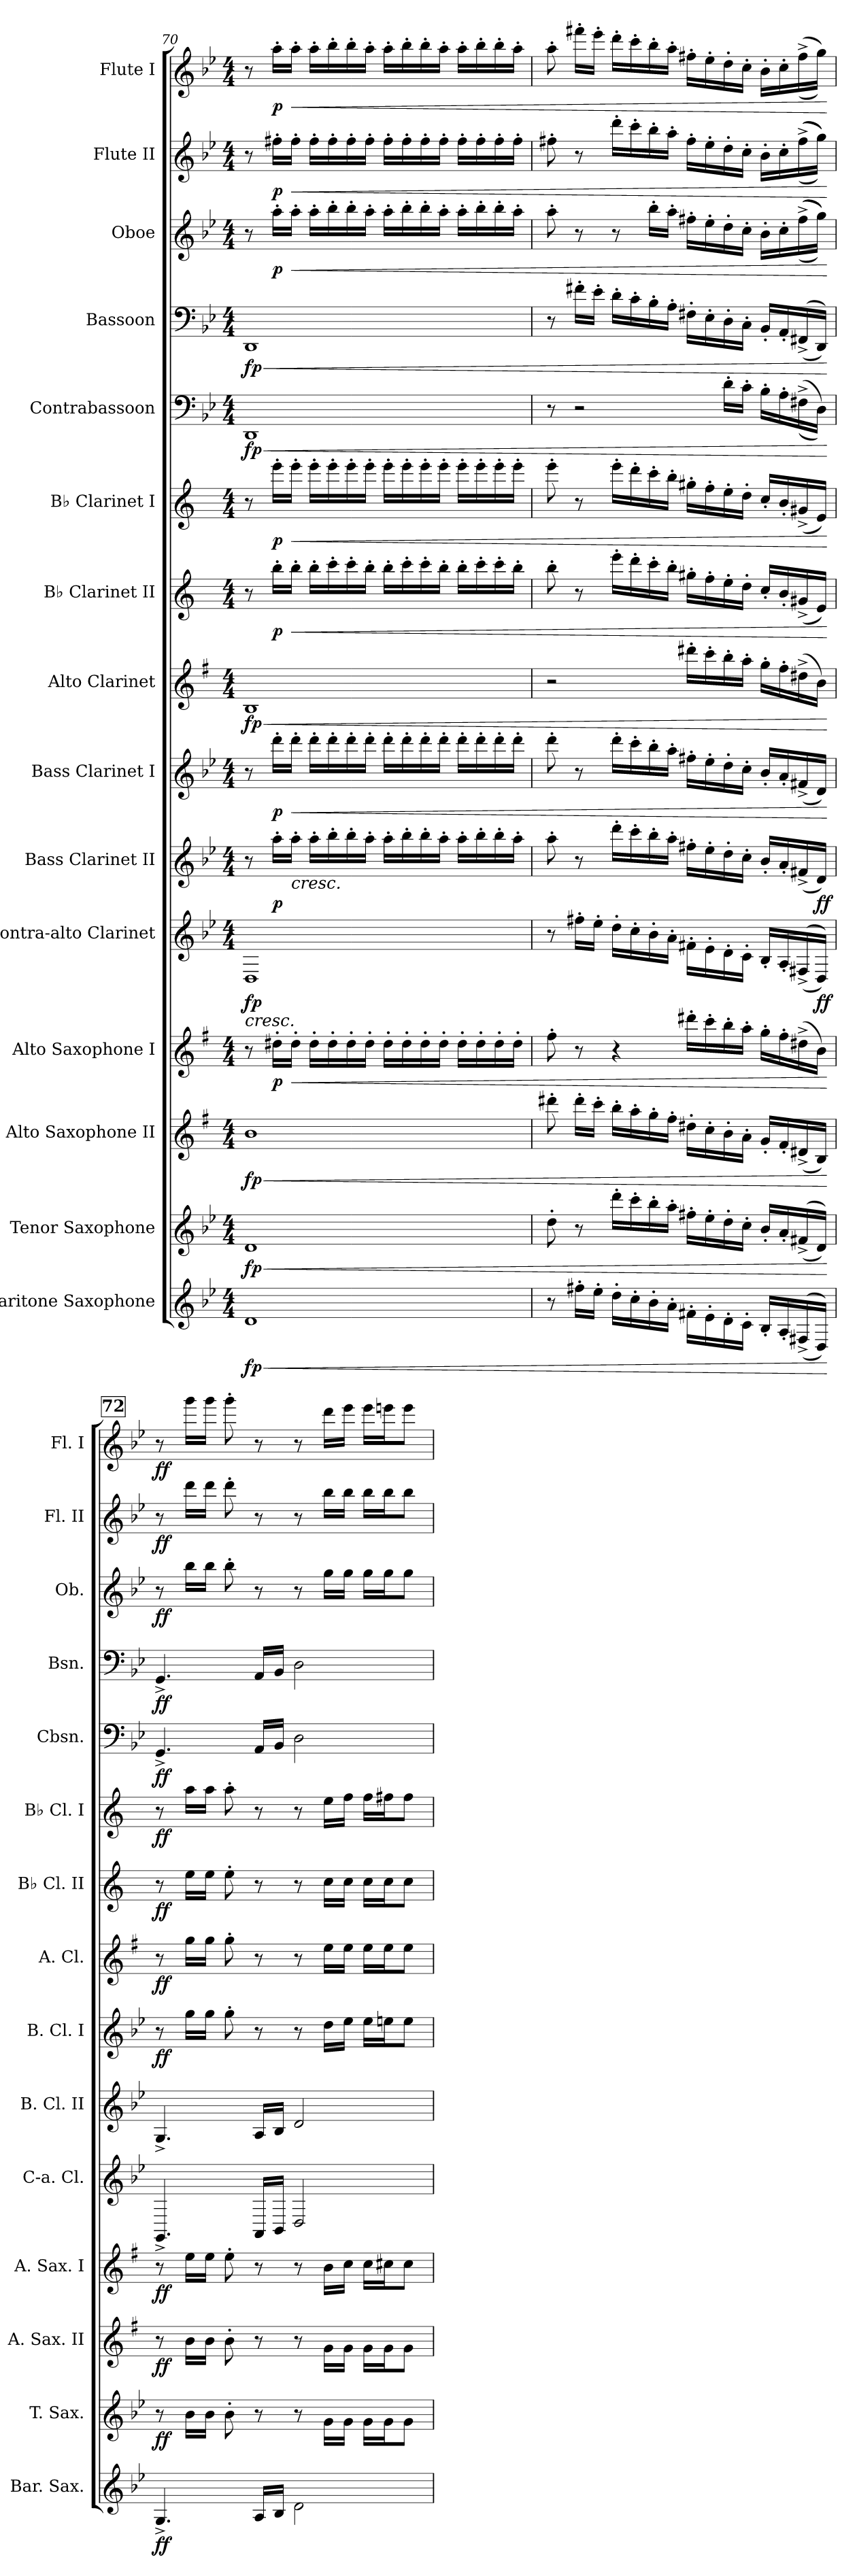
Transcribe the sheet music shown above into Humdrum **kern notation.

**kern	**dynam	**kern	**dynam	**kern	**dynam	**kern	**dynam	**kern	**dynam	**kern	**dynam	**kern	**dynam	**kern	**dynam	**kern	**dynam	**kern	**dynam	**kern	**dynam	**kern	**dynam	**kern	**dynam	**kern	**dynam	**kern	**dynam
*part15	*part15	*part14	*part14	*part13	*part13	*part12	*part12	*part11	*part11	*part10	*part10	*part9	*part9	*part8	*part8	*part7	*part7	*part6	*part6	*part5	*part5	*part4	*part4	*part3	*part3	*part2	*part2	*part1	*part1
*staff15	*staff15	*staff14	*staff14	*staff13	*staff13	*staff12	*staff12	*staff11	*staff11	*staff10	*staff10	*staff9	*staff9	*staff8	*staff8	*staff7	*staff7	*staff6	*staff6	*staff5	*staff5	*staff4	*staff4	*staff3	*staff3	*staff2	*staff2	*staff1	*staff1
*I"Baritone Saxophone	*	*I"Tenor Saxophone	*	*I"Alto Saxophone II	*	*I"Alto Saxophone I	*	*I"Contra-alto Clarinet	*	*I"Bass Clarinet II	*	*I"Bass Clarinet I	*	*I"Alto Clarinet	*	*I"B♭ Clarinet II	*	*I"B♭ Clarinet I	*	*I"Contrabassoon	*	*I"Bassoon	*	*I"Oboe	*	*I"Flute II	*	*I"Flute I	*
*I'Bar. Sax.	*	*I'T. Sax.	*	*I'A. Sax. II	*	*I'A. Sax. I	*	*I'C-a. Cl.	*	*I'B. Cl. II	*	*I'B. Cl. I	*	*I'A. Cl.	*	*I'B♭ Cl. II	*	*I'B♭ Cl. I	*	*I'Cbsn.	*	*I'Bsn.	*	*I'Ob.	*	*I'Fl. II	*	*I'Fl. I	*
!!LO:PB:g=z
*clefG2	*	*clefG2	*	*clefG2	*	*clefG2	*	*clefG2	*	*clefG2	*	*clefG2	*	*clefG2	*	*clefG2	*	*clefG2	*	*clefF4	*	*clefF4	*	*clefG2	*	*clefG2	*	*clefG2	*
*ITrd12c21	*	*ITrd8c14	*	*ITrd5c9	*	*ITrd5c9	*	*ITrd12c21	*	*ITrd8c14	*	*ITrd8c14	*	*ITrd5c9	*	*ITrd1c2	*	*ITrd1c2	*	*ITrd7c12	*	*	*	*	*	*	*	*	*
*k[b-e-]	*	*k[b-e-]	*	*k[b-e-]	*	*k[b-e-]	*	*k[b-e-]	*	*k[b-e-]	*	*k[b-e-]	*	*k[b-e-]	*	*k[b-e-]	*	*k[b-e-]	*	*k[b-e-]	*	*k[b-e-]	*	*k[b-e-]	*	*k[b-e-]	*	*k[b-e-]	*
*M4/4	*	*M4/4	*	*M4/4	*	*M4/4	*	*M4/4	*	*M4/4	*	*M4/4	*	*M4/4	*	*M4/4	*	*M4/4	*	*M4/4	*	*M4/4	*	*M4/4	*	*M4/4	*	*M4/4	*
=70	=70	=70	=70	=70	=70	=70	=70	=70	=70	=70	=70	=70	=70	=70	=70	=70	=70	=70	=70	=70	=70	=70	=70	=70	=70	=70	=70	=70	=70
!	!LO:HP:b	!	!LO:HP:b	!	!LO:HP:b	!	!	!	!LO:HP:b	!	!	!	!	!	!LO:HP:b	!	!	!	!	!	!LO:HP:b	!	!LO:HP:b	!	!	!	!	!	!
!	!LO:DY:n=1:b	!	!LO:DY:n=1:b	!	!LO:DY:n=1:b	!	!	!	!LO:DY:n=1:b	!	!	!	!	!	!LO:DY:n=1:b	!	!	!	!	!	!LO:DY:n=1:b	!	!LO:DY:n=1:b	!	!	!	!	!	!
1D	< fp	1D	< fp	1d	< fp	8r	.	1DD	< fp	8r	.	8r	.	1D	< fp	8r	.	8r	.	1DDD	< fp	1DD	< fp	8r	.	8r	.	8r	.
!	!	!	!	!	!	!	!LO:DY:b	!	!	!	!LO:DY:b	!	!LO:DY:b	!	!	!	!LO:DY:b	!	!LO:DY:b	!	!	!	!	!	!LO:DY:b	!	!LO:DY:b	!	!LO:DY:b
.	.	.	.	.	.	16f#X'\LL	p	.	.	16a'\LL	p	16dd'\LL	p	.	.	16aa'\LL	p	16ddd'\LL	p	.	.	.	.	16aa'\LL	p	16ff#X'\LL	p	16aa'\LL	p
!	!	!	!	!	!	!	!LO:HP:b	!	!	!	!LO:HP:b	!	!LO:HP:b	!	!	!	!LO:HP:b	!	!LO:HP:b	!	!	!	!	!	!LO:HP:b	!	!LO:HP:b	!	!LO:HP:b
.	.	.	.	.	.	16f#'\JJ	<	.	.	16a'\JJ	<	16dd'\JJ	<	.	.	16aa'\JJ	<	16ddd'\JJ	<	.	.	.	.	16aa'\JJ	<	16ff#'\JJ	<	16aa'\JJ	<
.	.	.	.	.	.	16f#'\LL	.	.	.	16a'\LL	.	16dd'\LL	.	.	.	16aa'\LL	.	16ddd'\LL	.	.	.	.	.	16aa'\LL	.	16ff#'\LL	.	16aa'\LL	.
.	.	.	.	.	.	16f#'\	.	.	.	16b-'\	.	16dd'\	.	.	.	16bb-'\	.	16ddd'\	.	.	.	.	.	16bb-'\	.	16ff#'\	.	16bb-'\	.
.	.	.	.	.	.	16f#'\	.	.	.	16b-'\	.	16dd'\	.	.	.	16bb-'\	.	16ddd'\	.	.	.	.	.	16bb-'\	.	16ff#'\	.	16bb-'\	.
.	.	.	.	.	.	16f#'\JJ	.	.	.	16a'\JJ	.	16dd'\JJ	.	.	.	16aa'\JJ	.	16ddd'\JJ	.	.	.	.	.	16aa'\JJ	.	16ff#'\JJ	.	16aa'\JJ	.
.	.	.	.	.	.	16f#'\LL	.	.	.	16a'\LL	.	16dd'\LL	.	.	.	16aa'\LL	.	16ddd'\LL	.	.	.	.	.	16aa'\LL	.	16ff#'\LL	.	16aa'\LL	.
.	.	.	.	.	.	16f#'\	.	.	.	16b-'\	.	16dd'\	.	.	.	16bb-'\	.	16ddd'\	.	.	.	.	.	16bb-'\	.	16ff#'\	.	16bb-'\	.
.	.	.	.	.	.	16f#'\	.	.	.	16b-'\	.	16dd'\	.	.	.	16bb-'\	.	16ddd'\	.	.	.	.	.	16bb-'\	.	16ff#'\	.	16bb-'\	.
.	.	.	.	.	.	16f#'\JJ	.	.	.	16a'\JJ	.	16dd'\JJ	.	.	.	16aa'\JJ	.	16ddd'\JJ	.	.	.	.	.	16aa'\JJ	.	16ff#'\JJ	.	16aa'\JJ	.
.	.	.	.	.	.	16f#'\LL	.	.	.	16a'\LL	.	16dd'\LL	.	.	.	16aa'\LL	.	16ddd'\LL	.	.	.	.	.	16aa'\LL	.	16ff#'\LL	.	16aa'\LL	.
.	.	.	.	.	.	16f#'\	.	.	.	16b-'\	.	16dd'\	.	.	.	16bb-'\	.	16ddd'\	.	.	.	.	.	16bb-'\	.	16ff#'\	.	16bb-'\	.
.	.	.	.	.	.	16f#'\	.	.	.	16b-'\	.	16dd'\	.	.	.	16bb-'\	.	16ddd'\	.	.	.	.	.	16bb-'\	.	16ff#'\	.	16bb-'\	.
.	.	.	.	.	.	16f#'\JJ	.	.	.	16a'\JJ	.	16dd'\JJ	.	.	.	16aa'\JJ	.	16ddd'\JJ	.	.	.	.	.	16aa'\JJ	.	16ff#'\JJ	.	16aa'\JJ	.
=71	=71	=71	=71	=71	=71	=71	=71	=71	=71	=71	=71	=71	=71	=71	=71	=71	=71	=71	=71	=71	=71	=71	=71	=71	=71	=71	=71	=71	=71
8r	.	8d'\	.	8ff#X'\	.	8a'\	.	8r	.	8a'\	.	8dd'\	.	2r	.	8aa'\	.	8ddd'\	.	8r	.	8r	.	8aa'\	.	8ff#X'\	.	8aa'\	.
16f#X'\LL	.	8r	.	16ff#'\LL	.	8r	.	16f#X'\LL	.	8r	.	8r	.	.	.	8r	.	8r	.	2r	.	16f#X'\LL	.	8r	.	8r	.	16fff#X'\LL	.
16e-'\JJ	.	.	.	16ee-'\JJ	.	.	.	16e-'\JJ	.	.	.	.	.	.	.	.	.	.	.	.	.	16e-'\JJ	.	.	.	.	.	16eee-'\JJ	.
16d'\LL	.	16dd'\LL	.	16dd'\LL	.	4r	.	16d'\LL	.	16dd'\LL	.	16dd'\LL	.	.	.	16ddd'\LL	.	16ddd'\LL	.	.	.	16d'\LL	.	8r	.	16ddd'\LL	.	16ddd'\LL	.
16c'\	.	16cc'\	.	16cc'\	.	.	.	16c'\	.	16cc'\	.	16cc'\	.	.	.	16ccc'\	.	16ccc'\	.	.	.	16c'\	.	.	.	16ccc'\	.	16ccc'\	.
16B-'\	.	16b-'\	.	16b-'\	.	.	.	16B-'\	.	16b-'\	.	16b-'\	.	.	.	16bb-'\	.	16bb-'\	.	.	.	16B-'\	.	16bb-'\LL	.	16bb-'\	.	16bb-'\	.
16A'\JJ	.	16a'\JJ	.	16a'\JJ	.	.	.	16A'\JJ	.	16a'\JJ	.	16a'\JJ	.	.	.	16aa'\JJ	.	16aa'\JJ	.	.	.	16A'\JJ	.	16aa'\JJ	.	16aa'\JJ	.	16aa'\JJ	.
16F#X'\LL	.	16f#X'\LL	.	16f#X'\LL	.	16ff#X'\LL	.	16F#X'\LL	.	16f#X'\LL	.	16f#X'\LL	.	16ff#X'\LL	.	16ff#X'\LL	.	16ff#X'\LL	.	.	.	16F#X'\LL	.	16ff#X'\LL	.	16ff#'\LL	.	16ff#X'\LL	.
16E-'\	.	16e-'\	.	16e-'\	.	16ee-'\	.	16E-'\	.	16e-'\	.	16e-'\	.	16ee-'\	.	16ee-'\	.	16ee-'\	.	.	.	16E-'\	.	16ee-'\	.	16ee-'\	.	16ee-'\	.
16D'\	.	16d'\	.	16d'\	.	16dd'\	.	16D'\	.	16d'\	.	16d'\	.	16dd'\	.	16dd'\	.	16dd'\	.	16D'\LL	.	16D'\	.	16dd'\	.	16dd'\	.	16dd'\	.
16C'\JJ	.	16c'\JJ	.	16c'\JJ	.	16cc'\JJ	.	16C'\JJ	.	16c'\JJ	.	16c'\JJ	.	16cc'\JJ	.	16cc'\JJ	.	16cc'\JJ	.	16C'\JJ	.	16C'\JJ	.	16cc'\JJ	.	16cc'\JJ	.	16cc'\JJ	.
16BB-'/LL	.	16B-'/LL	.	16B-'/LL	.	16b-'\LL	.	16BB-'/LL	.	16B-'/LL	.	16B-'/LL	.	16b-'\LL	.	16b-'/LL	.	16b-'/LL	.	16BB-'\LL	.	16BB-'/LL	.	16b-'\LL	.	16b-'\LL	.	16b-'\LL	.
16AA'/	.	16A'/	.	16A'/	.	16a'\	.	16AA'/	.	16A'/	.	16A'/	.	16a'\	.	16a'/	.	16a'/	.	16AA'\	.	16AA'/	.	16cc'\	.	16cc'\	.	16cc'\	.
(>(>16FF#X^/	.	(>(>16F#X^/	.	(>16F#X^/	.	(>16f#X^\	.	(>(>16FF#X^/	.	(>16F#X^/	.	(>16F#X^/	.	(>16f#X^\	.	(>16f#X^/	.	(>16f#X^/	.	(>(>16FF#X^\	.	(>(>16FF#X^/	.	(>(>(>16ff#^\	.	(>(>(>16ff#^\	.	(>(>16ff#^\	.
!	!	!	!	!	!	!	!	!	!LO:DY:b	!	!LO:DY:b	!	!	!	!	!	!	!	!	!	!	!	!	!	!	!	!	!	!
16DD/JJ))	.	16D/JJ))	.	16D/JJ)	.	16d\JJ)	.	16DD/JJ))	ff	16D/JJ)	ff	16D/JJ)	.	16d\JJ)	.	16d/JJ)	.	16d/JJ)	.	16DD\JJ))	.	16DD/JJ))	.	16gg\JJ)))	.	16gg\JJ)))	.	16gg\JJ))	.
.	[	.	[	.	[	.	[	.	[	.	[	.	[	.	[	.	[	.	[	.	[	.	[	.	[	.	[	.	[
!!LO:REH:place=s1:a:B:fs=14:t=72
=72	=72	=72	=72	=72	=72	=72	=72	=72	=72	=72	=72	=72	=72	=72	=72	=72	=72	=72	=72	=72	=72	=72	=72	=72	=72	=72	=72	=72	=72
!	!LO:DY:b	!	!LO:DY:b	!	!LO:DY:b	!	!LO:DY:b	!	!	!	!	!	!LO:DY:b	!	!LO:DY:b	!	!LO:DY:b	!	!LO:DY:b	!	!LO:DY:b	!	!LO:DY:b	!	!LO:DY:b	!	!LO:DY:b	!	!LO:DY:b
4.GG^/	ff	8r	ff	8r	ff	8r	ff	4.GGG^/	.	4.GG^/	.	8r	ff	8r	ff	8r	ff	8r	ff	4.GGG^/	ff	4.GG^/	ff	8r	ff	8r	ff	8r	ff
.	.	16B-\LL	.	16d\LL	.	16g\LL	.	.	.	.	.	16g\LL	.	16b-\LL	.	16dd\LL	.	16gg\LL	.	.	.	.	.	16bb-\LL	.	16ddd\LL	.	16ggg\LL	.
.	.	16B-\JJ	.	16d\JJ	.	16g\JJ	.	.	.	.	.	16g\JJ	.	16b-\JJ	.	16dd\JJ	.	16gg\JJ	.	.	.	.	.	16bb-\JJ	.	16ddd\JJ	.	16ggg\JJ	.
.	.	8B-'\	.	8d'\	.	8g'\	.	.	.	.	.	8g'\	.	8b-'\	.	8dd'\	.	8gg'\	.	.	.	.	.	8bb-'\	.	8ddd'\	.	8ggg'\	.
16AA/LL	.	8r	.	8r	.	8r	.	16AAA/LL	.	16AA/LL	.	8r	.	8r	.	8r	.	8r	.	16AAA/LL	.	16AA/LL	.	8r	.	8r	.	8r	.
16BB-/JJ	.	.	.	.	.	.	.	16BBB-/JJ	.	16BB-/JJ	.	.	.	.	.	.	.	.	.	16BBB-/JJ	.	16BB-/JJ	.	.	.	.	.	.	.
2D\	.	8r	.	8r	.	8r	.	2DD/	.	2D/	.	8r	.	8r	.	8r	.	8r	.	2DD\	.	2D\	.	8r	.	8r	.	8r	.
.	.	16G\LL	.	16B-\LL	.	16d\LL	.	.	.	.	.	16d\LL	.	16g\LL	.	16b-\LL	.	16dd\LL	.	.	.	.	.	16gg\LL	.	16bb-\LL	.	16ddd\LL	.
.	.	16G\JJ	.	16B-\JJ	.	16e-\JJ	.	.	.	.	.	16e-\JJ	.	16g\JJ	.	16b-\JJ	.	16ee-\JJ	.	.	.	.	.	16gg\JJ	.	16bb-\JJ	.	16eee-\JJ	.
.	.	16G\LL	.	16B-\LL	.	16e-\LL	.	.	.	.	.	16e-\LL	.	16g\LL	.	16b-\LL	.	16ee-\LL	.	.	.	.	.	16gg\LL	.	16bb-\LL	.	16eee-\LL	.
.	.	16G\J	.	16B-\J	.	16en\J	.	.	.	.	.	16en\J	.	16g\J	.	16b-\J	.	16een\J	.	.	.	.	.	16gg\J	.	16bb-\J	.	16eeen\J	.
.	.	8G\J	.	8B-\J	.	8e\J	.	.	.	.	.	8e\J	.	8g\J	.	8b-\J	.	8ee\J	.	.	.	.	.	8gg\J	.	8bb-\J	.	8eee\J	.
=	=	=	=	=	=	=	=	=	=	=	=	=	=	=	=	=	=	=	=	=	=	=	=	=	=	=	=	=	=
*-	*-	*-	*-	*-	*-	*-	*-	*-	*-	*-	*-	*-	*-	*-	*-	*-	*-	*-	*-	*-	*-	*-	*-	*-	*-	*-	*-	*-	*-
